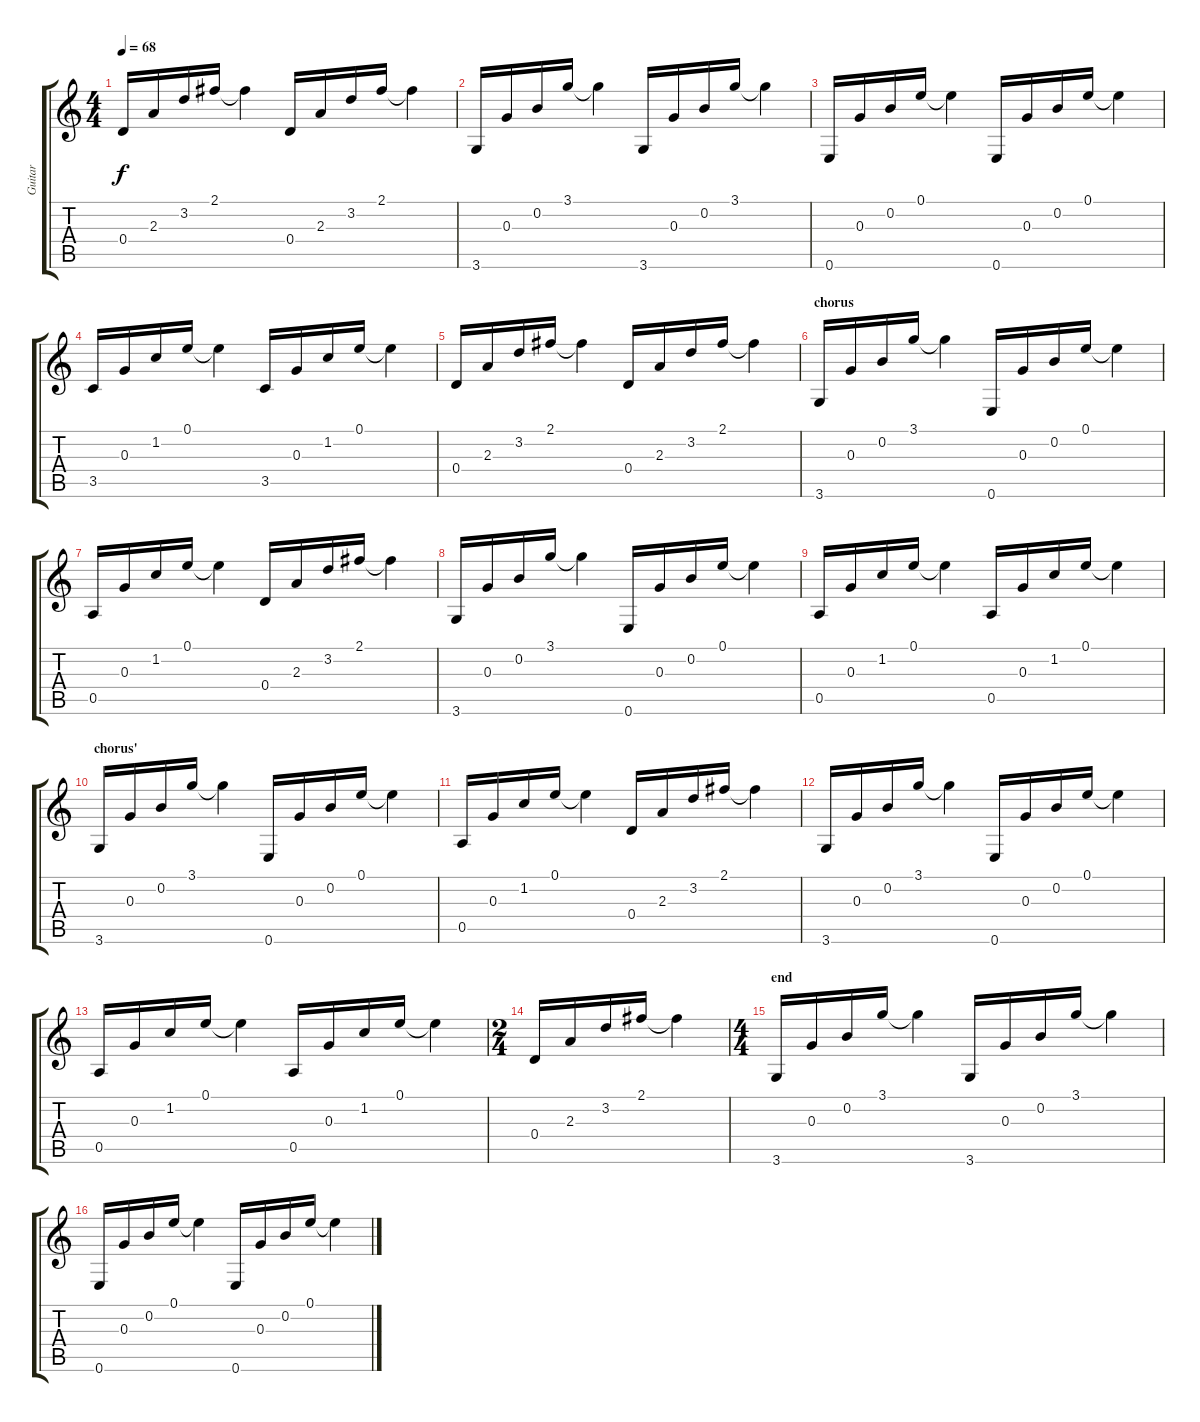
\track ("Guitar" "Guitar") {instrument electricguitarclean}
\staff {score tabs}
\tuning (E4 B3 G3 D3 A2 E2) {hide}
\ts (4 4)
\tempo 68
\clef g2
\ks c
0.4.16{dy f} 2.3.16 3.2.16 2.1.16 2.1{t}.4 0.4.16 2.3.16 3.2.16 2.1.16 2.1{t}.4 |
3.6.16 0.3.16 0.2.16 3.1.16 3.1{t}.4 3.6.16 0.3.16 0.2.16 3.1.16 3.1{t}.4 |
0.6.16 0.3.16 0.2.16 0.1.16 0.1{t}.4 0.6.16 0.3.16 0.2.16 0.1.16 0.1{t}.4 |
3.5.16 0.3.16 1.2.16 0.1.16 0.1{t}.4 3.5.16 0.3.16 1.2.16 0.1.16 0.1{t}.4 |
0.4.16 2.3.16 3.2.16 2.1.16 2.1{t}.4 0.4.16 2.3.16 3.2.16 2.1.16 2.1{t}.4 |
\section ("" "chorus")
3.6.16 0.3.16 0.2.16 3.1.16 3.1{t}.4 0.6.16 0.3.16 0.2.16 0.1.16 0.1{t}.4 |
0.5.16 0.3.16 1.2.16 0.1.16 0.1{t}.4 0.4.16 2.3.16 3.2.16 2.1.16 2.1{t}.4 |
3.6.16 0.3.16 0.2.16 3.1.16 3.1{t}.4 0.6.16 0.3.16 0.2.16 0.1.16 0.1{t}.4 |
0.5.16 0.3.16 1.2.16 0.1.16 0.1{t}.4 0.5.16 0.3.16 1.2.16 0.1.16 0.1{t}.4 |
\section ("" "chorus'")
3.6.16 0.3.16 0.2.16 3.1.16 3.1{t}.4 0.6.16 0.3.16 0.2.16 0.1.16 0.1{t}.4 |
0.5.16 0.3.16 1.2.16 0.1.16 0.1{t}.4 0.4.16 2.3.16 3.2.16 2.1.16 2.1{t}.4 |
3.6.16 0.3.16 0.2.16 3.1.16 3.1{t}.4 0.6.16 0.3.16 0.2.16 0.1.16 0.1{t}.4 |
0.5.16 0.3.16 1.2.16 0.1.16 0.1{t}.4 0.5.16 0.3.16 1.2.16 0.1.16 0.1{t}.4 |
\ts (2 4)
0.4.16 2.3.16 3.2.16 2.1.16 2.1{t}.4 |
\ts (4 4)
\section ("" "end")
3.6.16 0.3.16 0.2.16 3.1.16 3.1{t}.4 3.6.16 0.3.16 0.2.16 3.1.16 3.1{t}.4 |
0.6.16 0.3.16 0.2.16 0.1.16 0.1{t}.4 0.6.16 0.3.16 0.2.16 0.1.16 0.1{t}.4
